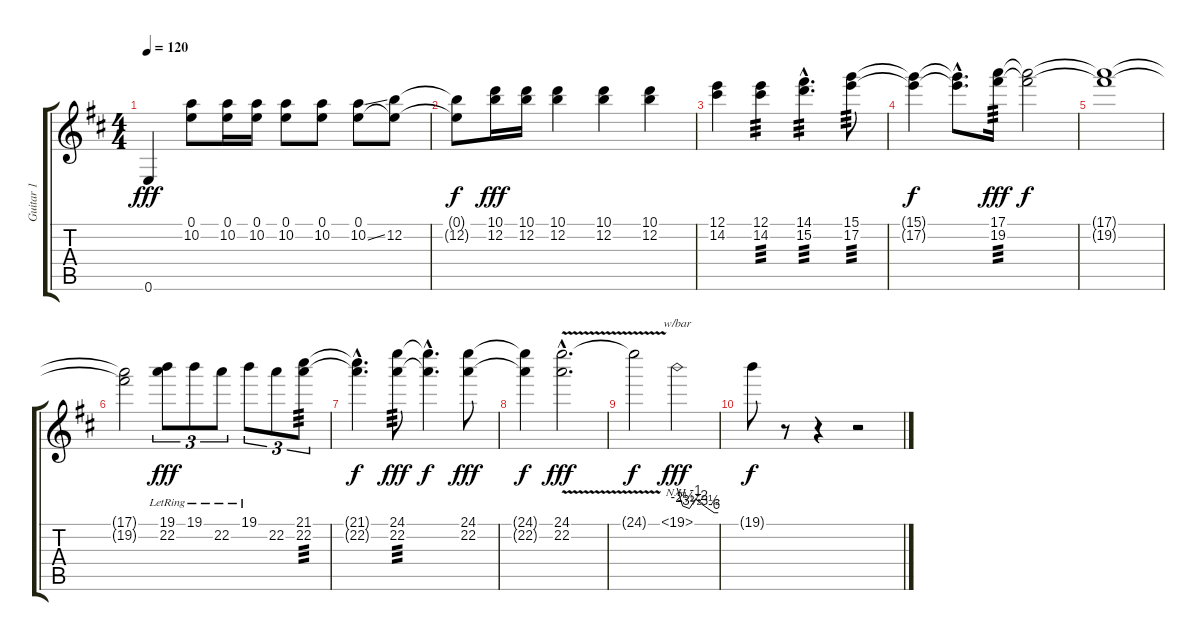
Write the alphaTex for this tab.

\track ("Guitar 1" "Guitar 1") {instrument distortionguitar}
\staff {score tabs}
\tuning (E4 B3 G3 D3 A2 E2) {hide}
\ts (4 4)
\tempo 120
\clef g2
\ks d
0.6.4{dy fff} (0.1 10.2).8 (0.1 10.2).16 (0.1 10.2).16 (0.1 10.2).8 (0.1 10.2).8 (0.1 10.2{ss}).8 (0.1{t} 12.2).8 |
(0.1{t} 12.2{t}).8{dy f} (10.1 12.2).16{dy fff} (10.1 12.2).16 (10.1 12.2).4 (10.1 12.2).4 (10.1 12.2).4 |
(12.1 14.2).4 (12.1 14.2).4{tp 3} (14.1{hac} 15.2{hac}).4{d tp 3} (15.1 17.2).8{tp 3} |
(15.1{t} 17.2{t}).4{dy f} (15.1{hac t} 17.2{hac t}).8{d} (17.1 19.2).16{tp 3 dy fff} (17.1{t} 19.2{t}).2{dy f} |
(17.1{t} 19.2{t}).1 |
(17.1{t} 19.2{t}).2 (19.1 22.2{lr}).8{tu (3 2) dy fff} 19.1{lr}.8{tu (3 2)} 22.2{lr}.8{tu (3 2)} 19.1{lr}.8{tu (3 2)} 22.2.8{tu (3 2)} (21.1 22.2).8{tu (3 2) tp 3} |
(21.1{hac t} 22.2{hac t}).4{d dy f} (24.1 22.2).8{tp 3 dy fff} (24.1{hac t} 22.2{hac t}).4{d dy f} (24.1 22.2).8{dy fff} |
(24.1{t} 22.2{t}).4{dy f} (24.1{v hac} 22.2{v hac}).2{d dy fff} |
24.1{t}.2{dy f} 19.1{nh}.2{tbe (custom default 0 0 8 -10 18 -14 27 -4 36 -8 45 -14 54 -24 60 -24) dy fff} |
19.1{t}.8{dy f} r.8 r.4 r.2
